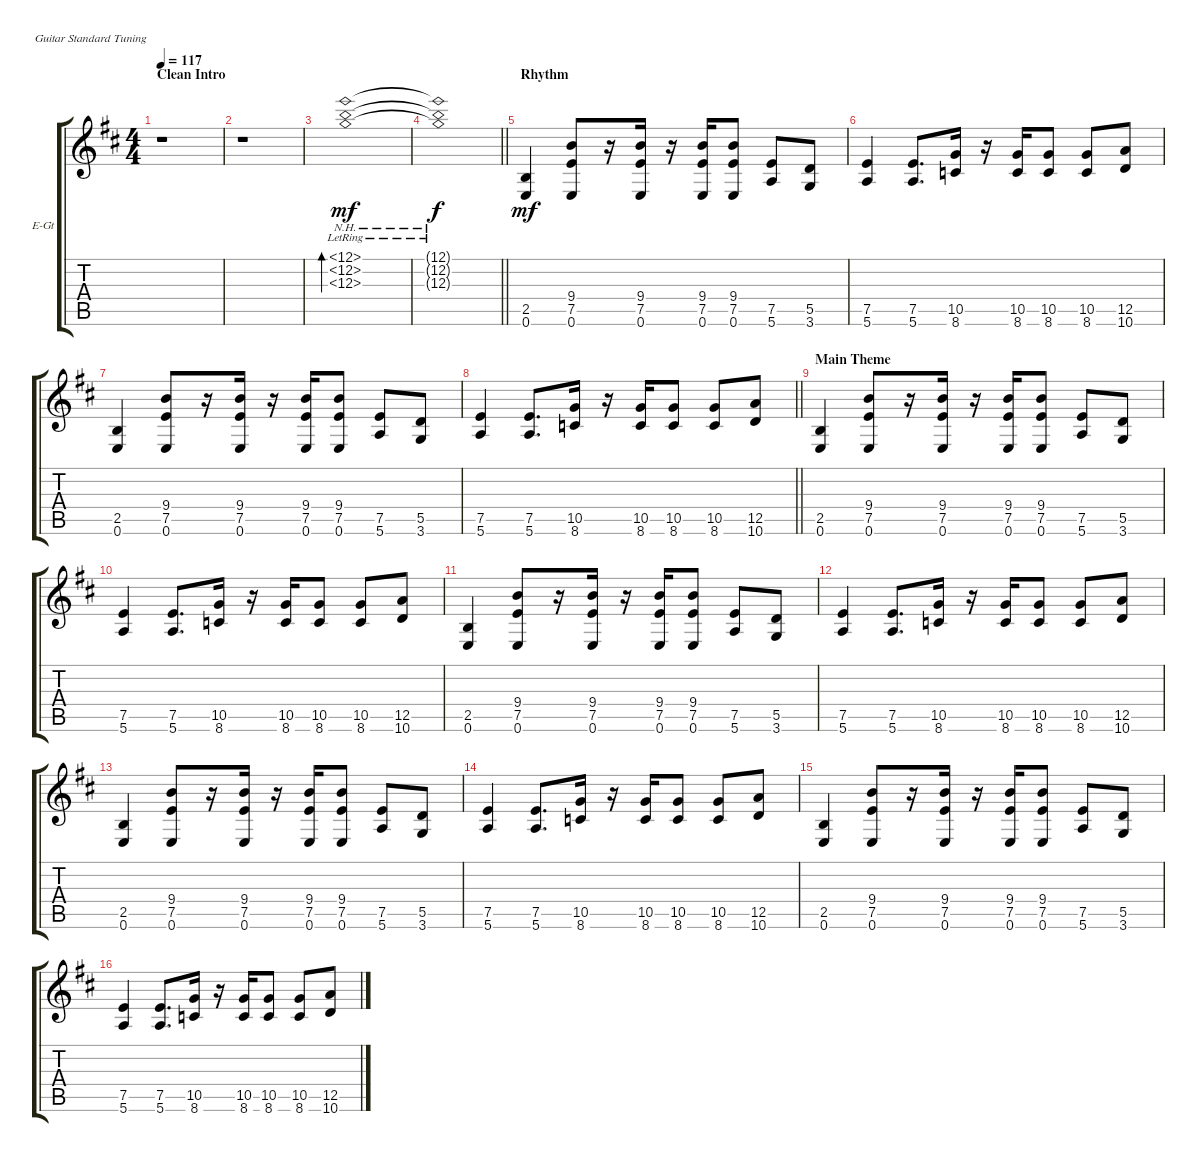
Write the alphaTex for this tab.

\bracketExtendMode groupsimilarinstruments
\firstSystemTrackNameOrientation horizontal
\otherSystemsTrackNameOrientation horizontal
\track ("Rhythm Guitar" "E-Gt") {instrument overdrivenguitar}
\staff {score tabs}
\tuning (E4 B3 G3 D3 A2 E2)
\ts (4 4)
\beaming (8 2 2 2 2)
\section ("" "Clean Intro")
\tempo 117
\clef g2
\ks d
r.1{dy mf instrument overdrivenguitar} |
r.1 |
(12.1{nh lr} 12.2{nh lr} 12.3{nh lr}).1{bd 480} |
\barLineRight lightlight
(12.1{nh lr t} 12.2{nh lr t} 12.3{nh lr t}).1{dy f} |
\section ("" "Rhythm")
(2.5 0.6).4{dy mf} (9.4 7.5 0.6).8 r.16 (9.4 7.5 0.6).16 r.16 (9.4 7.5 0.6).16 (9.4 7.5 0.6).8 (7.5 5.6).8 (5.5 3.6).8 |
(7.5 5.6).4 (7.5 5.6).8{d} (10.5 8.6).16 r.16 (10.5 8.6).16 (10.5 8.6).8 (10.5 8.6).8 (12.5 10.6).8 |
(2.5 0.6).4 (9.4 7.5 0.6).8 r.16 (9.4 7.5 0.6).16 r.16 (9.4 7.5 0.6).16 (9.4 7.5 0.6).8 (7.5 5.6).8 (5.5 3.6).8 |
\barLineRight lightlight
(7.5 5.6).4 (7.5 5.6).8{d} (10.5 8.6).16 r.16 (10.5 8.6).16 (10.5 8.6).8 (10.5 8.6).8 (12.5 10.6).8 |
\section ("" "Main Theme")
(2.5 0.6).4 (9.4 7.5 0.6).8 r.16 (9.4 7.5 0.6).16 r.16 (9.4 7.5 0.6).16 (9.4 7.5 0.6).8 (7.5 5.6).8 (5.5 3.6).8 |
(7.5 5.6).4 (7.5 5.6).8{d} (10.5 8.6).16 r.16 (10.5 8.6).16 (10.5 8.6).8 (10.5 8.6).8 (12.5 10.6).8 |
(2.5 0.6).4 (9.4 7.5 0.6).8 r.16 (9.4 7.5 0.6).16 r.16 (9.4 7.5 0.6).16 (9.4 7.5 0.6).8 (7.5 5.6).8 (5.5 3.6).8 |
(7.5 5.6).4 (7.5 5.6).8{d} (10.5 8.6).16 r.16 (10.5 8.6).16 (10.5 8.6).8 (10.5 8.6).8 (12.5 10.6).8 |
(2.5 0.6).4 (9.4 7.5 0.6).8 r.16 (9.4 7.5 0.6).16 r.16 (9.4 7.5 0.6).16 (9.4 7.5 0.6).8 (7.5 5.6).8 (5.5 3.6).8 |
(7.5 5.6).4 (7.5 5.6).8{d} (10.5 8.6).16 r.16 (10.5 8.6).16 (10.5 8.6).8 (10.5 8.6).8 (12.5 10.6).8 |
(2.5 0.6).4 (9.4 7.5 0.6).8 r.16 (9.4 7.5 0.6).16 r.16 (9.4 7.5 0.6).16 (9.4 7.5 0.6).8 (7.5 5.6).8 (5.5 3.6).8 |
(7.5 5.6).4 (7.5 5.6).8{d} (10.5 8.6).16 r.16 (10.5 8.6).16 (10.5 8.6).8 (10.5 8.6).8 (12.5 10.6).8
